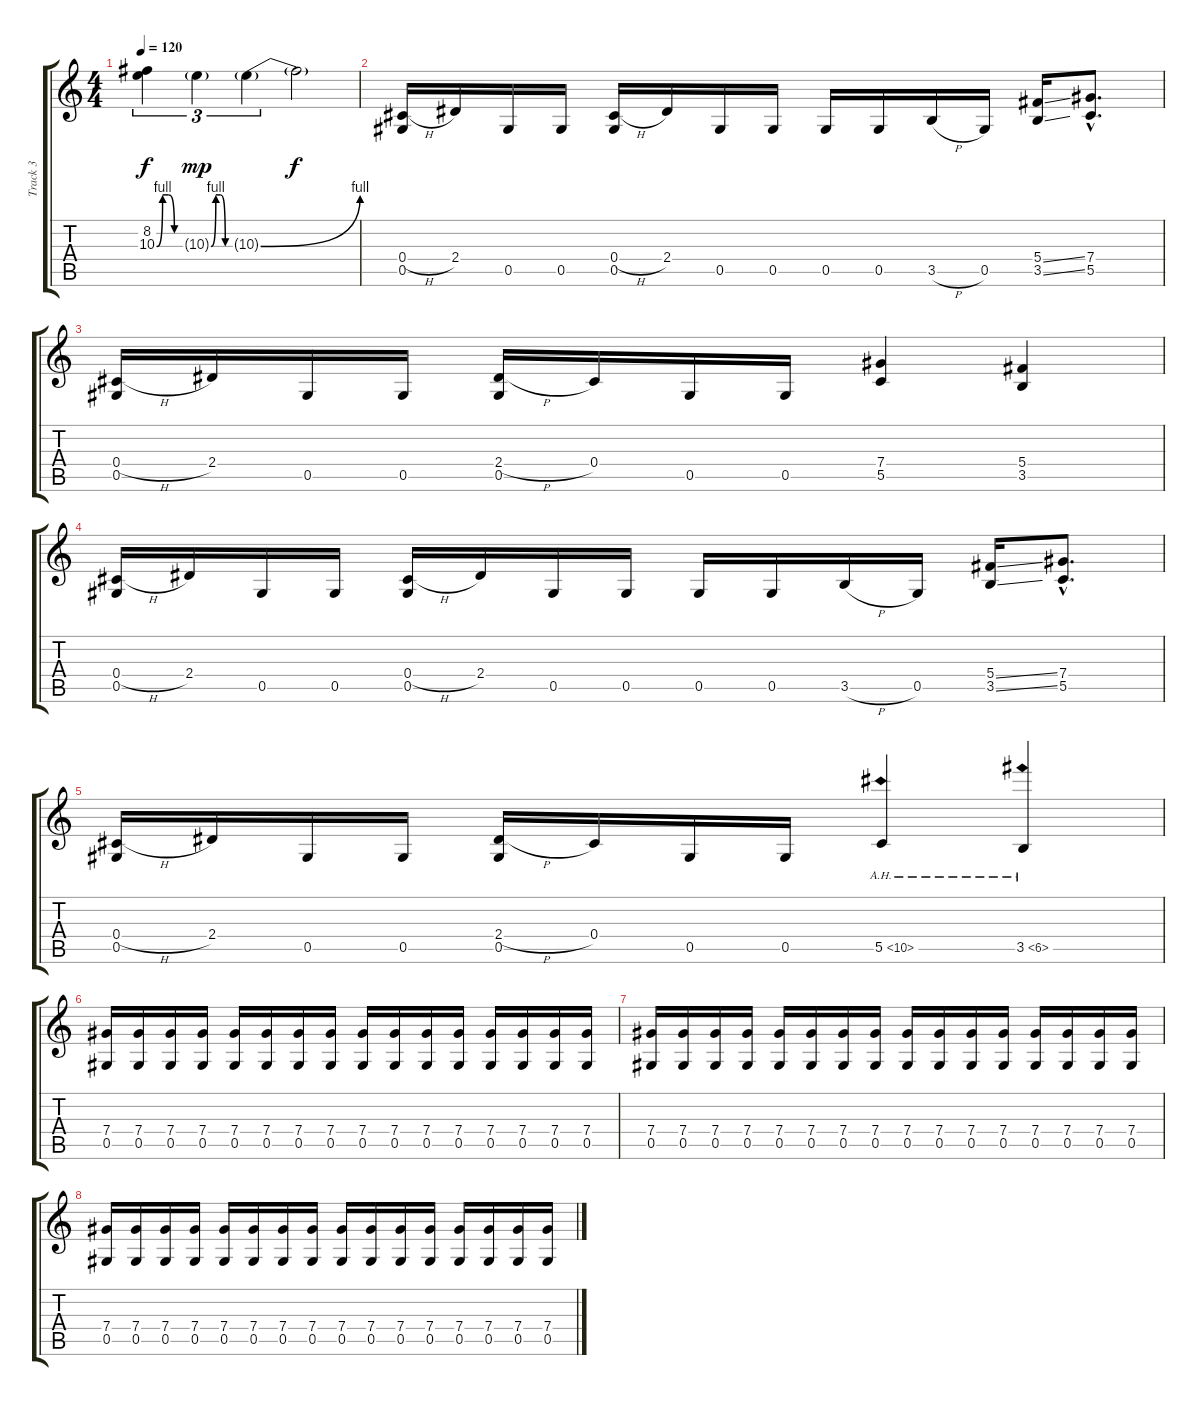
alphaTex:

\track ("Track 3" "Track 3") {instrument distortionguitar}
\staff {score tabs}
\tuning (Eb4 Bb3 Gb3 Db3 Ab2 Eb2) {hide}
\ts (4 4)
\tempo 120
\clef g2
\ks c
(8.2 10.3{be (custom 0 0 15 4 30 4 45 0 60 0)}).4{tu (3 2) dy f} 10.3{be (custom 0 0 15 4 30 4 45 0 60 0) g}.4{tu (3 2) dy mp} 10.3{be (bend 0 0 60 4) g}.4{tu (3 2)} 10.3{t}.2{dy f} |
(0.4{h} 0.5).16 2.4.16 0.5.16 0.5.16 (0.4{h} 0.5).16 2.4.16 0.5.16 0.5.16 0.5.16 0.5.16 3.5{h}.16 0.5.16 (5.4{ss} 3.5{ss}).16 (7.4{hac} 5.5{hac}).8{d} |
(0.4{h} 0.5).16 2.4.16 0.5.16 0.5.16 (2.4{h} 0.5).16 0.4.16 0.5.16 0.5.16 (7.4 5.5).4 (5.4 3.5).4 |
(0.4{h} 0.5).16 2.4.16 0.5.16 0.5.16 (0.4{h} 0.5).16 2.4.16 0.5.16 0.5.16 0.5.16 0.5.16 3.5{h}.16 0.5.16 (5.4{ss} 3.5{ss}).16 (7.4{hac} 5.5{hac}).8{d} |
(0.4{h} 0.5).16 2.4.16 0.5.16 0.5.16 (2.4{h} 0.5).16 0.4.16 0.5.16 0.5.16 5.5{ah 5}.4 3.5{ah 3}.4 |
(7.4 0.5).16 (7.4 0.5).16 (7.4 0.5).16 (7.4 0.5).16 (7.4 0.5).16 (7.4 0.5).16 (7.4 0.5).16 (7.4 0.5).16 (7.4 0.5).16 (7.4 0.5).16 (7.4 0.5).16 (7.4 0.5).16 (7.4 0.5).16 (7.4 0.5).16 (7.4 0.5).16 (7.4 0.5).16 |
(7.4 0.5).16 (7.4 0.5).16 (7.4 0.5).16 (7.4 0.5).16 (7.4 0.5).16 (7.4 0.5).16 (7.4 0.5).16 (7.4 0.5).16 (7.4 0.5).16 (7.4 0.5).16 (7.4 0.5).16 (7.4 0.5).16 (7.4 0.5).16 (7.4 0.5).16 (7.4 0.5).16 (7.4 0.5).16 |
(7.4 0.5).16 (7.4 0.5).16 (7.4 0.5).16 (7.4 0.5).16 (7.4 0.5).16 (7.4 0.5).16 (7.4 0.5).16 (7.4 0.5).16 (7.4 0.5).16 (7.4 0.5).16 (7.4 0.5).16 (7.4 0.5).16 (7.4 0.5).16 (7.4 0.5).16 (7.4 0.5).16 (7.4 0.5).16
